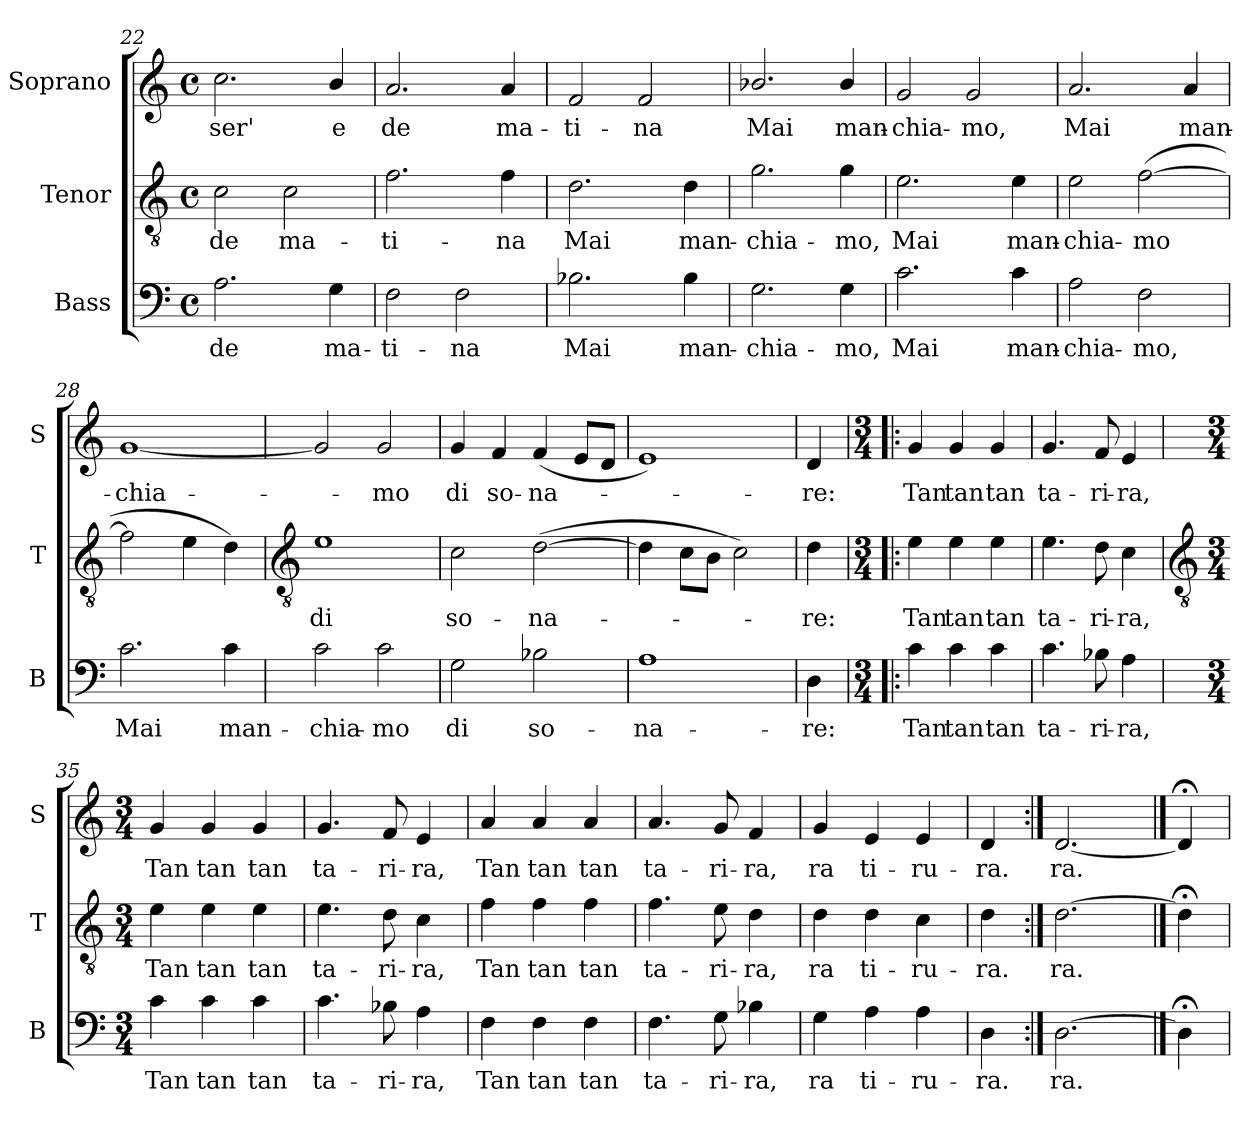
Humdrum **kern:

**kern	**text	**kern	**text	**kern	**text
*part3	*part3	*part2	*part2	*part1	*part1
*staff3	*staff3	*staff2	*staff2	*staff1	*staff1
*I"Bass	*	*I"Tenor	*	*I"Soprano	*
*I'B	*	*I'T	*	*I'S	*
*clefF4	*	*clefGv2	*	*clefG2	*
*k[]	*	*k[]	*	*k[]	*
*C:	*	*C:	*	*C:	*
*M4/4	*	*M4/4	*	*M4/4	*
*met(c)	*	*met(c)	*	*met(c)	*
=22	=22	=22	=22	=22	=22
!	!LO:LY:b	!	!LO:LY:b	!	!LO:LY:b
2.A	de	2c	de	2.cc	ser'
!	!	!	!LO:LY:b	!	!
.	.	2c	ma-	.	.
!	!LO:LY:b	!	!	!	!LO:LY:b
4G	ma-	.	.	4b/	e
=23	=23	=23	=23	=23	=23
!	!LO:LY:b	!	!LO:LY:b	!	!LO:LY:b
2F	-ti-	2.f	-ti-	2.a	de
!	!LO:LY:b	!	!	!	!
2F	-na	.	.	.	.
!	!	!	!LO:LY:b	!	!LO:LY:b
.	.	4f	-na	4a	ma-
=24	=24	=24	=24	=24	=24
!	!LO:LY:b	!	!LO:LY:b	!	!LO:LY:b
2.B-X	Mai	2.d	Mai	2f	-ti-
!	!	!	!	!	!LO:LY:b
.	.	.	.	2f	-na
!	!LO:LY:b	!	!LO:LY:b	!	!
4B-	man-	4d	man-	.	.
=25	=25	=25	=25	=25	=25
!	!LO:LY:b	!	!LO:LY:b	!	!LO:LY:b
2.G	-chia-	2.g	-chia-	2.b-X/	Mai
!	!LO:LY:b	!	!LO:LY:b	!	!LO:LY:b
4G	-mo,	4g	-mo,	4b-/	man-
=26	=26	=26	=26	=26	=26
!	!LO:LY:b	!	!LO:LY:b	!	!LO:LY:b
2.c	Mai	2.e	Mai	2g	-chia-
!	!	!	!	!	!LO:LY:b
.	.	.	.	2g	-mo,
!	!LO:LY:b	!	!LO:LY:b	!	!
4c	man-	4e	man-	.	.
=27	=27	=27	=27	=27	=27
!	!LO:LY:b	!	!LO:LY:b	!	!LO:LY:b
2A	-chia-	2e	-chia-	2.a	Mai
!	!LO:LY:b	!	!LO:LY:b	!	!
2F	-mo,	(>[2f	-mo	.	.
!	!	!	!	!	!LO:LY:b
.	.	.	.	4a	man-
=28	=28	=28	=28	=28	=28
!	!LO:LY:b	!	!	!	!LO:LY:b
2.c	Mai	2f]	.	[1g	-chia-
.	.	4e	.	.	.
!	!LO:LY:b	!	!	!	!
4c	man-	4d)	.	.	.
!!LO:LB:g=z
=29	=29	=29	=29	=29	=29
*	*	*clefGv2	*	*	*
!	!LO:LY:b	!	!LO:LY:b	!	!
2c	-chia-	1e	di	2g]	.
!	!LO:LY:b	!	!	!	!LO:LY:b
2c	-mo	.	.	2g	mo
=30	=30	=30	=30	=30	=30
!	!LO:LY:b	!	!LO:LY:b	!	!LO:LY:b
2G	di	2c	so-	4g	di
!	!	!	!	!	!LO:LY:b
.	.	.	.	4f	so-
!	!LO:LY:b	!	!LO:LY:b	!	!LO:LY:b
2B-X	so-	(>[2d	-na-	(<4f	-na-
.	.	.	.	8eL	.
.	.	.	.	8dJ	.
=31	=31	=31	=31	=31	=31
!	!LO:LY:b	!	!	!	!
1A	-na-	4d]	.	1e)	.
.	.	8cL	.	.	.
.	.	8BJ	.	.	.
.	.	2c)	.	.	.
=32	=32	=32	=32	=32	=32
!	!LO:LY:b	!	!LO:LY:b	!	!LO:LY:b
4D	-re:	4d	re:	4d	re:
=33!|:	=33!|:	=33!|:	=33!|:	=33!|:	=33!|:
*M3/4	*	*M3/4	*	*M3/4	*
!	!LO:LY:b	!	!LO:LY:b	!	!LO:LY:b
4c	Tan	4e	Tan	4g	Tan
!	!LO:LY:b	!	!LO:LY:b	!	!LO:LY:b
4c	tan	4e	tan	4g	tan
!	!LO:LY:b	!	!LO:LY:b	!	!LO:LY:b
4c	tan	4e	tan	4g	tan
=34	=34	=34	=34	=34	=34
!	!LO:LY:b	!	!LO:LY:b	!	!LO:LY:b
4.c	ta-	4.e	ta-	4.g	ta-
!	!LO:LY:b	!	!LO:LY:b	!	!LO:LY:b
8B-X	-ri-	8d	-ri-	8f	-ri-
!	!LO:LY:b	!	!LO:LY:b	!	!LO:LY:b
4A	-ra,	4c	-ra,	4e	-ra,
!!LO:LB:g=z
=35	=35	=35	=35	=35	=35
*	*	*clefGv2	*	*	*
*M3/4	*	*M3/4	*	*M3/4	*
!	!LO:LY:b	!	!LO:LY:b	!	!LO:LY:b
4c	Tan	4e	Tan	4g	Tan
!	!LO:LY:b	!	!LO:LY:b	!	!LO:LY:b
4c	tan	4e	tan	4g	tan
!	!LO:LY:b	!	!LO:LY:b	!	!LO:LY:b
4c	tan	4e	tan	4g	tan
=36	=36	=36	=36	=36	=36
!	!LO:LY:b	!	!LO:LY:b	!	!LO:LY:b
4.c	ta-	4.e	ta-	4.g	ta-
!	!LO:LY:b	!	!LO:LY:b	!	!LO:LY:b
8B-X	-ri-	8d	-ri-	8f	-ri-
!	!LO:LY:b	!	!LO:LY:b	!	!LO:LY:b
4A	-ra,	4c	-ra,	4e	-ra,
=37	=37	=37	=37	=37	=37
!	!LO:LY:b	!	!LO:LY:b	!	!LO:LY:b
4F	Tan	4f	Tan	4a	Tan
!	!LO:LY:b	!	!LO:LY:b	!	!LO:LY:b
4F	tan	4f	tan	4a	tan
!	!LO:LY:b	!	!LO:LY:b	!	!LO:LY:b
4F	tan	4f	tan	4a	tan
=38	=38	=38	=38	=38	=38
!	!LO:LY:b	!	!LO:LY:b	!	!LO:LY:b
4.F	ta-	4.f	ta-	4.a	ta-
!	!LO:LY:b	!	!LO:LY:b	!	!LO:LY:b
8G	-ri-	8e	-ri-	8g	-ri-
!	!LO:LY:b	!	!LO:LY:b	!	!LO:LY:b
4B-X	-ra,	4d	-ra,	4f	-ra,
=39	=39	=39	=39	=39	=39
!	!LO:LY:b	!	!LO:LY:b	!	!LO:LY:b
4G	ra	4d	ra	4g	ra
!	!LO:LY:b	!	!LO:LY:b	!	!LO:LY:b
4A	ti-	4d	ti-	4e	ti-
!	!LO:LY:b	!	!LO:LY:b	!	!LO:LY:b
4A	-ru-	4c	-ru-	4e	-ru-
=40	=40	=40	=40	=40	=40
!	!LO:LY:b	!	!LO:LY:b	!	!LO:LY:b
4D	-ra.	4d	-ra.	4d	-ra.
=41:|!	=41:|!	=41:|!	=41:|!	=41:|!	=41:|!
!	!LO:LY:b	!	!LO:LY:b	!	!LO:LY:b
[2.D	ra.	[2.d	ra.	[2.d	ra.
==42	==42	==42	==42	==42	==42
4D;]	.	4d;]	.	4d;]	.
=	=	=	=	=	=
*-	*-	*-	*-	*-	*-
